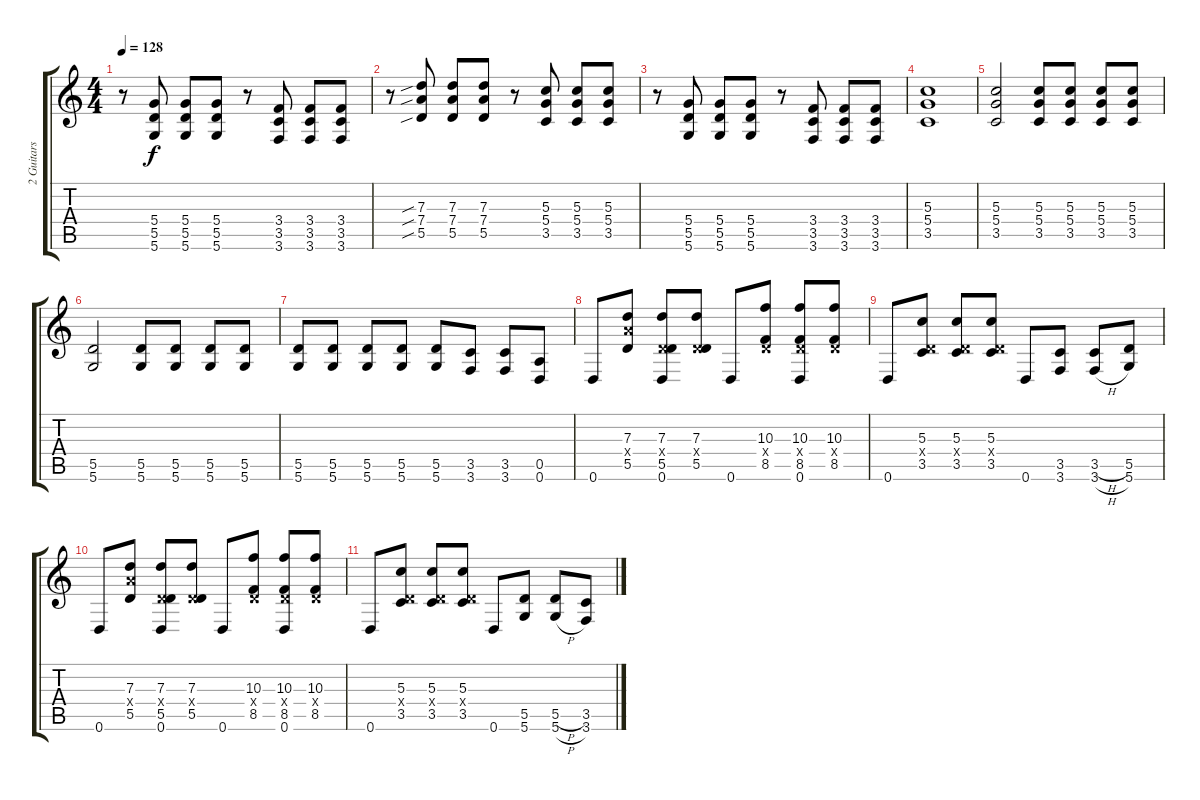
\track ("2 Guitars at same time" "2 Guitars ") {instrument distortionguitar}
\staff {score tabs}
\tuning (E4 B3 G3 D3 A2 D2) {hide}
\ts (4 4)
\tempo 128
\clef g2
\ks c
r.8{dy f} (5.4 5.5 5.6).8 (5.4 5.5 5.6).8 (5.4 5.5 5.6).8 r.8 (3.4 3.5 3.6).8 (3.4 3.5 3.6).8 (3.4 3.5 3.6).8 |
r.8 (7.3{sib} 7.4{sib} 5.5{sib}).8 (7.3 7.4 5.5).8 (7.3 7.4 5.5).8 r.8 (5.3 5.4 3.5).8 (5.3 5.4 3.5).8 (5.3 5.4 3.5).8 |
r.8 (5.4 5.5 5.6).8 (5.4 5.5 5.6).8 (5.4 5.5 5.6).8 r.8 (3.4 3.5 3.6).8 (3.4 3.5 3.6).8 (3.4 3.5 3.6).8 |
(5.3 5.4 3.5).1 |
(5.3 5.4 3.5).2 (5.3 5.4 3.5).8 (5.3 5.4 3.5).8 (5.3 5.4 3.5).8 (5.3 5.4 3.5).8 |
(5.5 5.6).2 (5.5 5.6).8 (5.5 5.6).8 (5.5 5.6).8 (5.5 5.6).8 |
(5.5 5.6).8 (5.5 5.6).8 (5.5 5.6).8 (5.5 5.6).8 (5.5 5.6).8 (3.5 3.6).8 (3.5 3.6).8 (0.5 0.6).8 |
0.6.8 (7.3 7.4{x} 5.5).8 (7.3 0.4{x} 5.5 0.6).8 (7.3 0.4{x} 5.5).8 0.6.8 (10.3 0.4{x} 8.5).8 (10.3 0.4{x} 8.5 0.6).8 (10.3 0.4{x} 8.5).8 |
0.6.8 (5.3 0.4{x} 3.5).8 (5.3 0.4{x} 3.5).8 (5.3 0.4{x} 3.5).8 0.6.8 (3.5 3.6).8 (3.5{h} 3.6{h}).8 (5.5 5.6).8 |
0.6.8 (7.3 7.4{x} 5.5).8 (7.3 0.4{x} 5.5 0.6).8 (7.3 0.4{x} 5.5).8 0.6.8 (10.3 0.4{x} 8.5).8 (10.3 0.4{x} 8.5 0.6).8 (10.3 0.4{x} 8.5).8 |
0.6.8 (5.3 0.4{x} 3.5).8 (5.3 0.4{x} 3.5).8 (5.3 0.4{x} 3.5).8 0.6.8 (5.5 5.6).8 (5.5{h} 5.6{h}).8 (3.5 3.6).8
